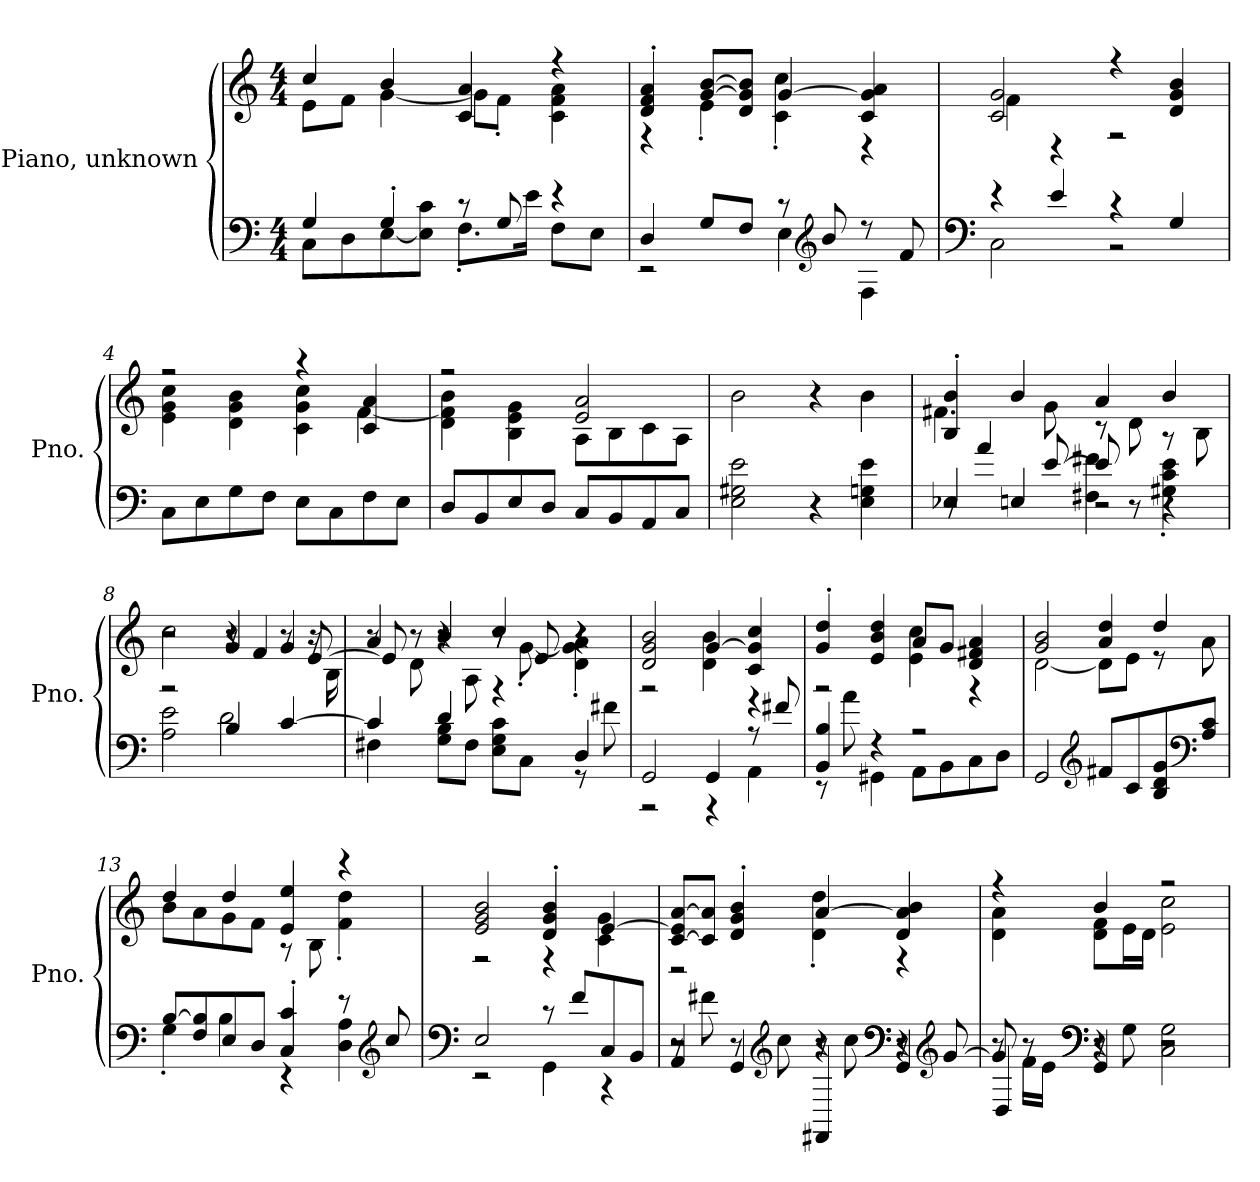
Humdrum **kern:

**kern	**kern
*part1	*part1
*staff2	*staff1
*I"Piano, unknown	*
*I'Pno.	*
*clefF4	*clefG2
*k[]	*k[]
*M4/4	*M4/4
*MM120	*MM120
=1	=1
*^	*^
4G/	8C\L	4cc/	8e\L
.	8D\	.	8f\J
4G'/	[8E\	4b/	[4g\
.	8E\] 8c\J	.	.
8r	8.F'\L	4c/ 4a/	8g\L]
8G/	.	.	8f'\J
.	16e\Jk	.	.
4r	8F\L	4r	4c\ 4f\ 4a\
.	8E\J	.	.
=2	=2	=2	=2
4D/	2r	4d/' 4f/' 4a/'	4r
8G/L	.	[8g/ [8b/L	4e'\
8F/J	.	8d/ 8g/] 8b/]J	.
8r	4E\	[4g/	4c\' 4cc\'
*clefG2	*	*	*
8b/	.	.	.
8r	4F\	4c/ 4g/] 4a/	4r
8f/	.	.	.
=3	=3	=3	=3
*clefF4	*	*	*
4r	2C\	2c/ 2g/	4f\
4e/	.	.	4r
4r	2r	4r	2r
4G/	.	4d/ 4g/ 4b/	.
*v	*v	*	*
=4	=4	=4
8C\L	2r	4e\ 4g\ 4cc\
8E\	.	.
8G\	.	4d\ 4g\ 4b\
8F\J	.	.
8E\L	4r	4c\ 4g\ 4cc\
8C\	.	.
8F\	4c/ 4a/	[4f\
8E\J	.	.
!!LO:LB:g=z	!!
=5	=5	=5
8D/L	2r	4d\ 4f\] 4b\
8BB/	.	.
8E/	.	4B\ 4e\ 4g\
8D/J	.	.
8C/L	2e/ 2a/	8A\L
8BB/	.	8B\
8AA/	.	8c\
8C/J	.	8A\J
*	*v	*v
=6	=6
2E\ 2G#X\ 2e\	2b\
4r	4r
4E\ 4Gn\ 4e\	4b\
=7	=7
*^	*^
*	*^	*	*
8r	2r	4E-X/	4B/' 4b/'	4.f#X\
4a/	.	.	.	.
.	.	4En/	4b/	.
[8e/	.	.	.	8g\
8e/]	4F#X\ 4f#X\	2r	4a/	8r
8r	.	.	.	8d\
4r	4G#X\' 4c\' 4e\'	.	4b/	8r
.	.	.	.	8B\
*	*v	*v	*	*
=8	=8	=8	=8
*	*	*	*^
2r	2A\ 2e\	2r	2cc\	2r
4B/	2d\	4g/	4r	8r
.	.	.	.	4f/
[4c/	.	4g/	8r	.
.	.	.	16r	[8e/
.	.	.	16B\	.
!!LO:LB:g=z	!!	!!
=9	=9	=9	=9	=9
4c/]	4F#X\	4a/	8r	8e/]
.	.	.	8d\	8r
4d/	8G\ 8B\L	4b/	8r	4r
.	8F#\J	.	8A\	.
4r	8E\ 8G\ 8c\L	4cc/	8r	8r
.	8C\J	.	[8g'\	8e/
4D/	8r	4r	4d\' 4g\]' 4a\'	4r
.	8f#X\	.	.	.
*	*	*	*v	*v
=10	=10	=10	=10
2GG/	2r	2d/ 2g/ 2b/	2r
4GG/	4r	[4g/	4d\ 4b\
8r	4AA\	4c/ 4g/] 4cc/	4r
8f#X/	.	.	.
=11	=11	=11	=11
4BB/ 4B/	8r	4g/' 4dd/'	2r
.	8a\	.	.
4r	4GG#X\	4e/ 4b/ 4dd/	.
2r	8AA\L	8a/L	4e\ 4cc\
.	8BB\	8g/J	.
.	8C\	4d/ 4f#X/ 4a/	4r
.	8D\J	.	.
*v	*v	*	*
=12	=12	=12
2GG/	2g/ 2b/	[2d\
*clefG2	*	*
8f#X/L	4a/ 4dd/	8d\L]
8c/	.	8e\J
8B/ 8d/ 8g/	4dd/	8r
*clefF4	*	*
8A/ 8c/J	.	8a\
!!LO:LB:g=z	!!
=13	=13	=13
*^	*	*
[8B/L	4G'\	4dd/	8b\L
8F/ 8B/]	.	.	8a\
8E/	4B\	4dd/	8g\
8D/J	.	.	8f\J
4C/' 4c/'	4r	4e/ 4ee/	8r
.	.	.	8B\
8r	4D\ 4A\	4r	4f\' 4dd\'
*clefG2	*	*	*
8cc/	.	.	.
=14	=14	=14	=14
*clefF4	*	*	*
2E/	2r	2e/ 2g/ 2b/	2r
8r	4GG\	4d/' 4g/' 4b/'	4r
8f/L	.	.	.
8C/	4r	[4e/	4c\ 4g\
8BB/J	.	.	.
=15	=15	=15	=15
*	*^	*	*
2r	8r	4AA/	[8c/ 8e/] [8a/L	2r
.	8f#X\	.	8c/] 8a/]J	.
.	8r	4GG/	4d/' 4g/' 4b/'	.
*clefG2	*	*	*	*
.	8cc\	.	.	.
4r	8r	4FF#X/	[4a/	4d\' 4dd\'
.	8cc\	.	.	.
*clefF4	*	*	*	*
8r	4r	4GG/	4d/ 4a/] 4b/	4r
*clefG2	*	*	*	*
[8g/	.	.	.	.
=16	=16	=16	=16	=16
8g/]	8r	4D/	4r	4d\ 4a\
8r	16f\LL	.	.	.
.	16e\JJ	.	.	.
*clefF4	*	*	*	*
4r	8r	4GG/	4b/	8d\ 8f\L
.	8G\	.	.	16e\L
.	.	.	.	16d\JJ
2r	2C\ 2G\	2r	2r	2e\ 2cc\
*v	*v	*v	*	*
*	*v	*v
=	=
*-	*-
